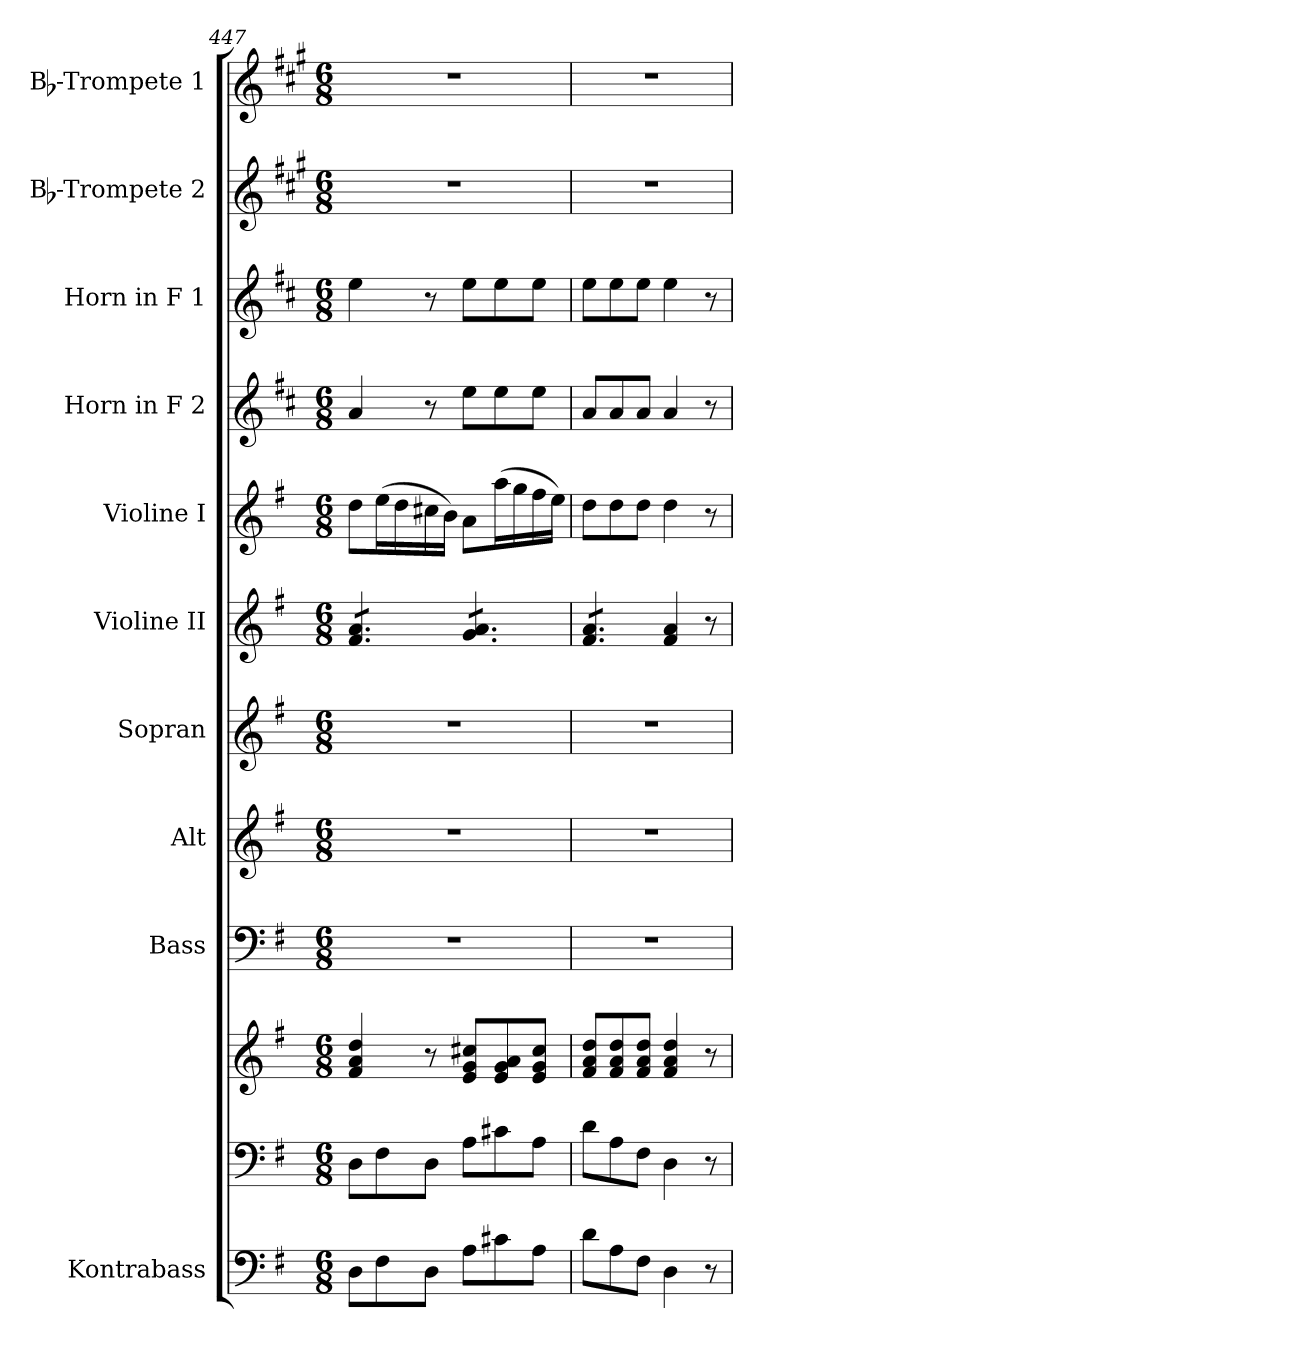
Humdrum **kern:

**kern	**kern	**kern	**kern	**kern	**kern	**kern	**kern	**kern	**kern	**kern	**kern
*part11	*part10	*part10	*part9	*part8	*part7	*part6	*part5	*part4	*part3	*part2	*part1
*staff12	*staff11	*staff10	*staff9	*staff8	*staff7	*staff6	*staff5	*staff4	*staff3	*staff2	*staff1
*I"Kontrabass	*	*	*I"Bass	*I"Alt	*I"Sopran	*I"Violine II	*I"Violine I	*I"Horn in F 2	*I"Horn in F 1	*I"Bb-Trompete 2	*I"Bb-Trompete 1
*I'Kb.	*	*	*I'B.	*I'A.	*I'S.	*I'Vl. II	*I'Vl. I	*	*	*I'Bb Trp. 2	*I'Bb Trp. 1
*clefF4	*clefF4	*clefG2	*clefF4	*clefG2	*clefG2	*clefG2	*clefG2	*clefG2	*clefG2	*clefG2	*clefG2
*ITrd7c12	*	*	*	*	*	*	*	*ITrd4c7	*ITrd4c7	*ITrd1c2	*ITrd1c2
*k[f#]	*k[f#]	*k[f#]	*k[f#]	*k[f#]	*k[f#]	*k[f#]	*k[f#]	*k[f#]	*k[f#]	*k[f#]	*k[f#]
*G:	*G:	*G:	*G:	*G:	*G:	*G:	*G:	*G:	*G:	*G:	*G:
*M6/8	*M6/8	*M6/8	*M6/8	*M6/8	*M6/8	*M6/8	*M6/8	*M6/8	*M6/8	*M6/8	*M6/8
=447	=447	=447	=447	=447	=447	=447	=447	=447	=447	=447	=447
*	*	*	*	*	*	*tremolo	*	*	*	*	*
8DD\L	8D\L	4f#/ 4a/ 4dd/	2.r	2.r	2.r	8f#/ 8a/L	8dd\L	4d/	4a\	2.r	2.r
8FF#\	8F#\	.	.	.	.	8f#/ 8a/	(>16ee\L	.	.	.	.
.	.	.	.	.	.	.	16dd\	.	.	.	.
8DD\J	8D\J	8r	.	.	.	8f#/ 8a/J	16cc#X\	8r	8r	.	.
.	.	.	.	.	.	.	16b\JJ)	.	.	.	.
8AA\L	8A\L	8e/ 8g/ 8cc#X/L	.	.	.	8g/ 8a/L	8a\L	8a\L	8a\L	.	.
8C#X\	8c#X\	8e/ 8g/ 8a/	.	.	.	8g/ 8a/	(>16aa\L	8a\	8a\	.	.
.	.	.	.	.	.	.	16gg\	.	.	.	.
8AA\J	8A\J	8e/ 8g/ 8cc#/J	.	.	.	8g/ 8a/J	16ff#\	8a\J	8a\J	.	.
.	.	.	.	.	.	.	16ee\JJ)	.	.	.	.
=448	=448	=448	=448	=448	=448	=448	=448	=448	=448	=448	=448
8D\L	8d\L	8f#/ 8a/ 8dd/L	2.r	2.r	2.r	8f#/ 8a/L	8dd\L	8d/L	8a\L	2.r	2.r
8AA\	8A\	8f#/ 8a/ 8dd/	.	.	.	8f#/ 8a/	8dd\	8d/	8a\	.	.
8FF#\J	8F#\J	8f#/ 8a/ 8dd/J	.	.	.	8f#/ 8a/J	8dd\J	8d/J	8a\J	.	.
*	*	*	*	*	*	*Xtremolo	*	*	*	*	*
4DD\	4D\	4f#/ 4a/ 4dd/	.	.	.	4f#/ 4a/	4dd\	4d/	4a\	.	.
8r	8r	8r	.	.	.	8r	8r	8r	8r	.	.
=	=	=	=	=	=	=	=	=	=	=	=
*-	*-	*-	*-	*-	*-	*-	*-	*-	*-	*-	*-
